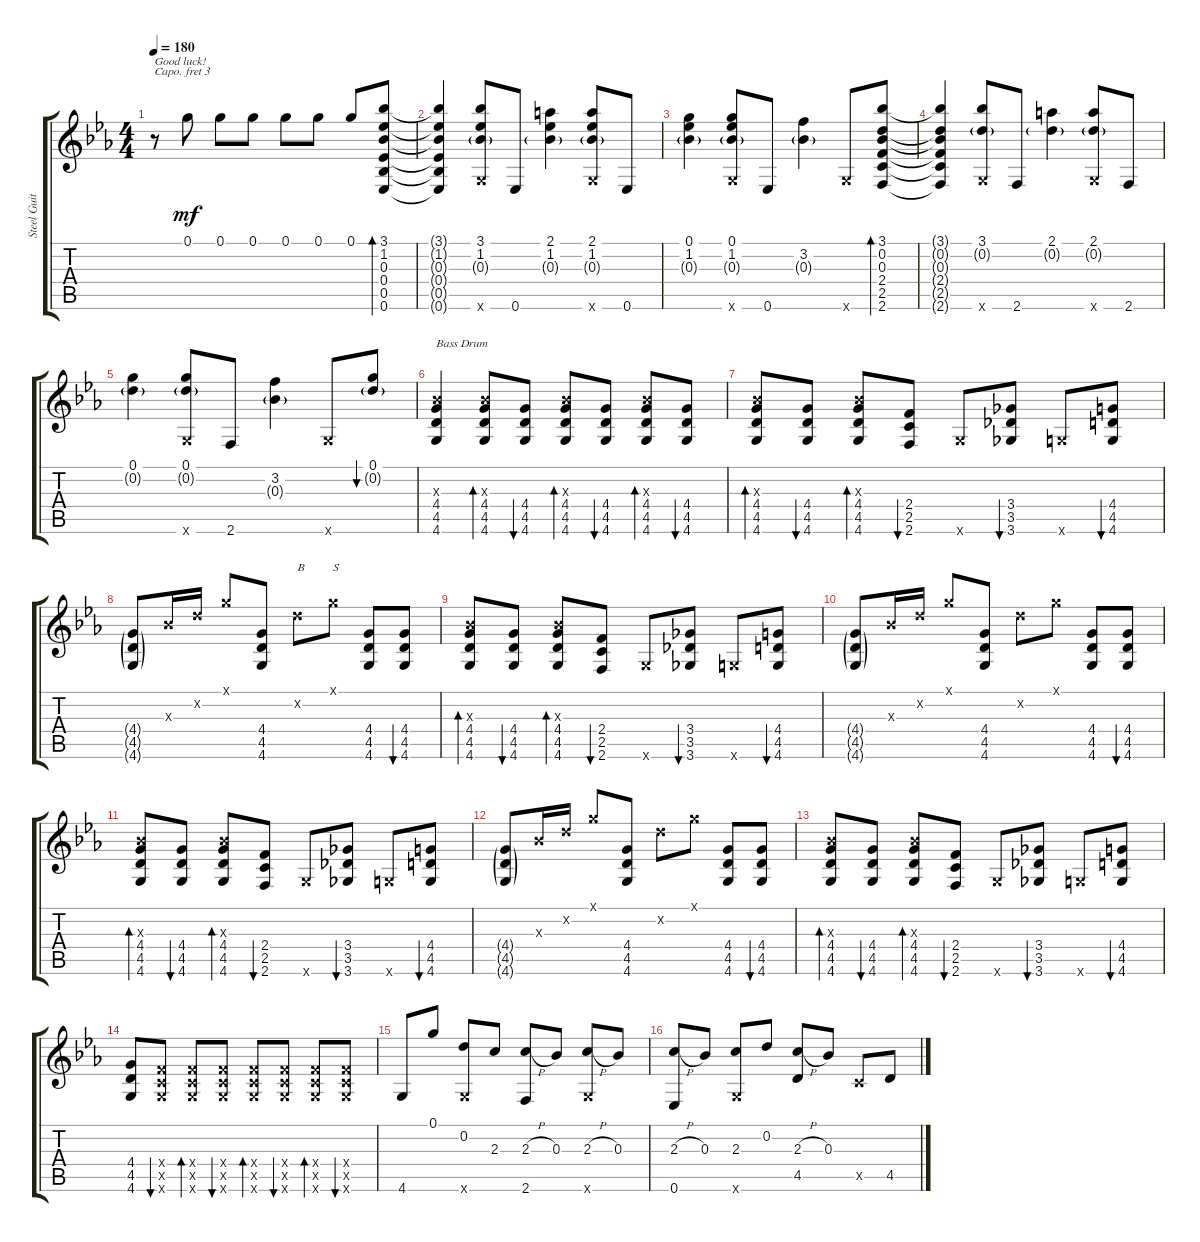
\track ("Steel Guitar" "Steel Guit") {instrument acousticguitarsteel}
\staff {score tabs}
\capo 3
\tuning (E4 B3 G3 C3 G2 C2) {hide}
\ts (4 4)
\tempo 180
\clef g2
\ks eb
r.8{txt "Good luck!" dy mf instrument acousticguitarsteel} 0.1.8 0.1.8 0.1.8 0.1.8 0.1.8 0.1.8 (3.1 1.2 0.3 0.4 0.5 0.6).8{bd 30} |
(3.1{t} 1.2{t} 0.3{t} 0.4{t} 0.5{t} 0.6{t}).4 (3.1 1.2 0.3{g} 4.6{x}).8 0.6.8 (2.1 1.2 0.3{g}).4 (2.1 1.2 0.3{g} 4.6{x}).8 0.6.8 |
(0.1 1.2 0.3{g}).4 (0.1 1.2 0.3{g} 4.6{x}).8 0.6.8 (3.2 0.3{g}).4 4.6{x}.8 (3.1 0.2 0.3 2.4 2.5 2.6).8{bd 30} |
(3.1{t} 0.2{t} 0.3{t} 2.4{t} 2.5{t} 2.6{t}).4 (3.1 0.2{g} 4.6{x}).8 2.6.8 (2.1 0.2{g}).4 (2.1 0.2{g} 4.6{x}).8 2.6.8 |
(0.1 0.2{g}).4 (0.1 0.2{g} 4.6{x}).8 2.6.8 (3.2 0.3{g}).4 4.6{x}.8 (0.1 0.2{g}).8{bu 30} |
(0.3{x} 4.4 4.5 4.6).4{txt "Bass Drum"} (0.3{x} 4.4 4.5 4.6).8{bd 30} (4.4 4.5 4.6).8{bu 30} (0.3{x} 4.4 4.5 4.6).8{bd 30} (4.4 4.5 4.6).8{bu 30} (0.3{x} 4.4 4.5 4.6).8{bd 30} (4.4 4.5 4.6).8{bu 30} |
(0.3{x} 4.4 4.5 4.6).8{bd 30} (4.4 4.5 4.6).8{bu 30} (0.3{x} 4.4 4.5 4.6).8{bd 30} (2.4 2.5 2.6).8{bu 30} 4.6{x}.8 (3.4 3.5 3.6).8{bu 30} 4.6{x}.8 (4.4 4.5 4.6).8{bu 30} |
(4.4{g} 4.5{g} 4.6{g}).8 0.3{x}.16 0.2{x}.16 0.1{x}.8 (4.4 4.5 4.6).8 0.2{x}.8{txt "B"} 0.1{x}.8{txt "S"} (4.4 4.5 4.6).8 (4.4 4.5 4.6).8{bu 30} |
(0.3{x} 4.4 4.5 4.6).8{bd 30} (4.4 4.5 4.6).8{bu 30} (0.3{x} 4.4 4.5 4.6).8{bd 30} (2.4 2.5 2.6).8{bu 30} 4.6{x}.8 (3.4 3.5 3.6).8{bu 30} 4.6{x}.8 (4.4 4.5 4.6).8{bu 30} |
(4.4{g} 4.5{g} 4.6{g}).8 0.3{x}.16 0.2{x}.16 0.1{x}.8 (4.4 4.5 4.6).8 0.2{x}.8 0.1{x}.8 (4.4 4.5 4.6).8 (4.4 4.5 4.6).8{bu 30} |
(0.3{x} 4.4 4.5 4.6).8{bd 30} (4.4 4.5 4.6).8{bu 30} (0.3{x} 4.4 4.5 4.6).8{bd 30} (2.4 2.5 2.6).8{bu 30} 4.6{x}.8 (3.4 3.5 3.6).8{bu 30} 4.6{x}.8 (4.4 4.5 4.6).8{bu 30} |
(4.4{g} 4.5{g} 4.6{g}).8 0.3{x}.16 0.2{x}.16 0.1{x}.8 (4.4 4.5 4.6).8 0.2{x}.8 0.1{x}.8 (4.4 4.5 4.6).8 (4.4 4.5 4.6).8{bu 30} |
(0.3{x} 4.4 4.5 4.6).8{bd 30} (4.4 4.5 4.6).8{bu 30} (0.3{x} 4.4 4.5 4.6).8{bd 30} (2.4 2.5 2.6).8{bu 30} 4.6{x}.8 (3.4 3.5 3.6).8{bu 30} 4.6{x}.8 (4.4 4.5 4.6).8{bu 30} |
(4.4 4.5 4.6).8 (2.4{x} 2.5{x} 4.6{x}).8{bu 30} (2.4{x} 2.5{x} 4.6{x}).8{bd 30} (2.4{x} 2.5{x} 4.6{x}).8{bu 30} (2.4{x} 2.5{x} 4.6{x}).8{bd 30} (2.4{x} 2.5{x} 4.6{x}).8{bu 30} (2.4{x} 2.5{x} 4.6{x}).8{bd 30} (2.4{x} 2.5{x} 4.6{x}).8{bu 30} |
4.6.8 0.1.8 (0.2 4.6{x}).8 2.3.8 (2.3{h} 2.6).8 0.3.8 (2.3{h} 4.6{x}).8 0.3.8 |
(2.3{h} 0.6).8 0.3.8 (2.3 4.6{x}).8 0.2.8 (2.3{h} 4.5).8 0.3.8 2.5{x}.8 4.5.8
